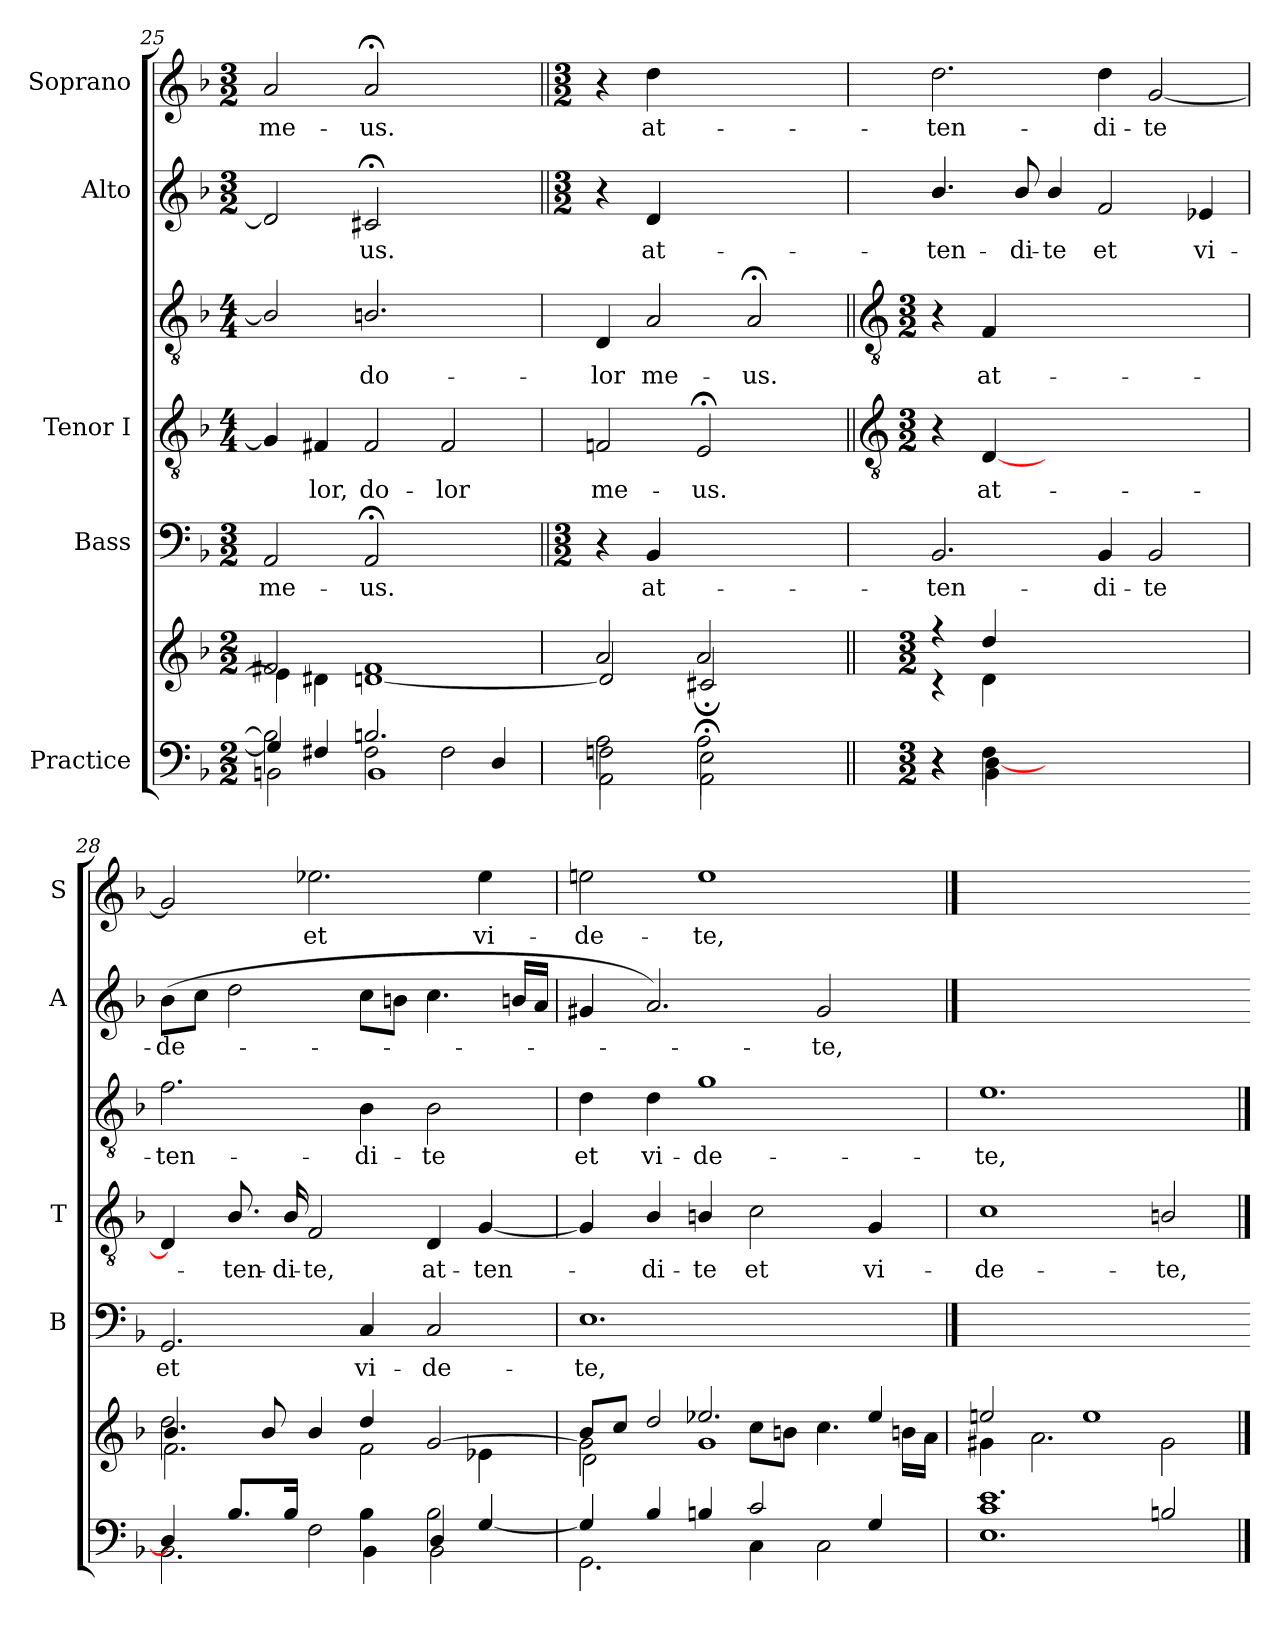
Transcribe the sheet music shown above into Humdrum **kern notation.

**kern	**kern	**kern	**text	**kern	**text	**kern	**text	**kern	**text	**kern	**text
*part5	*part5	*part4	*part4	*part3	*part3	*part3	*part3	*part2	*part2	*part1	*part1
*staff7	*staff6	*staff5	*staff5	*staff4	*staff4	*staff3	*staff3	*staff2	*staff2	*staff1	*staff1
*I"Practice	*	*I"Bass	*	*I"Tenor I	*	*	*	*I"Alto	*	*I"Soprano	*
*	*	*I'B	*	*I'T	*	*	*	*I'A	*	*I'S	*
*clefF4	*clefG2	*clefF4	*	*clefGv2	*	*clefGv2	*	*clefG2	*	*clefG2	*
*k[b-]	*k[b-]	*k[b-]	*	*k[b-]	*	*k[b-]	*	*k[b-]	*	*k[b-]	*
*F:	*F:	*F:	*	*F:	*	*F:	*	*F:	*	*F:	*
*M2/2	*M2/2	*M3/2	*	*M4/4	*	*M4/4	*	*M3/2	*	*M3/2	*
=25	=25	=25	=25	=25	=25	=25	=25	=25	=25	=25	=25
*^	*^	*	*	*	*	*	*	*	*	*	*
*	*^	*	*	*	*	*	*	*	*	*	*	*	*
!	!	!	!	!	!	!LO:LY:b	!	!	!	!	!	!	!	!LO:LY:b
2B\]	4G/]	2BBn\	2f#X/	4e\]	2AA	me-	4G]	.	2B/]	.	2d]	.	2a	me-
!	!	!	!	!	!	!	!	!LO:LY:b	!	!	!	!	!	!
.	4F#X/	.	.	4d#X\	.	.	4F#X	-lor,	.	.	.	.	.	.
!	!	!	!	!	!	!LO:LY:b	!	!LO:LY:b	!	!LO:LY:b	!	!LO:LY:b	!	!LO:LY:b
2.Bn/	2F#\	1BB\	1f#/	[1dn\	2AA;<	-us.	2F#	do-	2.Bn/	do-	2c#X;<	us.	2a;<	-us.
!	!	!	!	!	!	!	!	!LO:LY:b	!	!	!	!	!	!
.	2F#\	.	.	.	2ryy	.	2F#	-lor	.	.	2ryy	.	2ryy	.
4D/	.	.	.	.	.	.	.	.	4ryy	.	.	.	.	.
!!LO:LB:g=z
=26	=26	=26	=26	=26	=26||	=26||	=26	=26||	=26	=26||	=26||	=26||	=26||	=26||
*	*	*	*	*	*M3/2	*	*	*	*	*	*M3/2	*	*M3/2	*
!	!	!	!	!	!	!	!	!LO:LY:b	!	!LO:LY:b	!	!	!	!
2A\	2Fn\	2AA\	2a/	2d/]	4r	.	2Fn	me-	4D	lor	4r	.	4r	.
!	!	!	!	!	!	!LO:LY:b	!	!	!	!LO:LY:b	!	!LO:LY:b	!	!LO:LY:b
.	.	.	.	.	4BB-	at-	.	.	2A	me-	4d	at-	4dd	at-
!	!	!	!	!	!	!	!	!LO:LY:b	!	!	!	!	!	!
2A\	2E\	2AA;\	2a/	2c#X;</	2.ryy	.	2E;<	-us.	.	.	2.ryy	.	2.ryy	.
!	!	!	!	!	!	!	!	!	!	!LO:LY:b	!	!	!	!
.	.	.	.	.	.	.	.	.	2A;<	-us.	.	.	.	.
4ryy	4ryy	4ryy	4ryy	4ryy	.	.	4ryy	.	.	.	.	.	.	.
!!LO:LB:g=z
=27||	=27||	=27||	=27||	=27||	=27	=27	=27||	=27	=27||	=27	=27	=27	=27	=27
*	*	*	*	*	*	*	*clefGv2	*	*clefGv2	*	*	*	*	*
*M3/2	*	*	*M3/2	*	*	*	*M3/2	*	*M3/2	*	*	*	*	*
!	!	!	!	!	!	!LO:LY:b	!	!	!	!	!	!LO:LY:b	!	!LO:LY:b
4r	4r	4r	4r	4r	2.BB-	-ten-	4r	.	4r	.	4.b-/	-ten-	2.dd	-ten-
!	!	!	!	!	!	!	!	!LO:LY:b	!	!LO:LY:b	!	!	!	!
4F\	[4D\	4BB-\	4dd/	4d\	.	.	[4D	-at-	4F	at-	.	.	.	.
!	!	!	!	!	!	!	!	!	!	!	!	!LO:LY:b	!	!
.	.	.	.	.	.	.	.	.	.	.	8b-/	-di-	.	.
!	!	!	!	!	!	!	!	!	!	!	!	!LO:LY:b	!	!
1ryy	1ryy	1ryy	1ryy	1ryy	.	.	1ryy	.	1ryy	.	4b-/	-te	.	.
!	!	!	!	!	!	!LO:LY:b	!	!	!	!	!	!LO:LY:b	!	!LO:LY:b
.	.	.	.	.	4BB-	-di-	.	.	.	.	2f	et	4dd	-di-
!	!	!	!	!	!	!LO:LY:b	!	!	!	!	!	!	!	!LO:LY:b
.	.	.	.	.	2BB-	-te	.	.	.	.	.	.	[2g	-te
!	!	!	!	!	!	!	!	!	!	!	!	!LO:LY:b	!	!
.	.	.	.	.	.	.	.	.	.	.	4e-X	vi-	.	.
=28	=28	=28	=28	=28	=28	=28	=28	=28	=28	=28	=28	=28	=28	=28
*	*	*	*	*^	*	*	*	*	*	*	*	*	*	*
!	!	!	!	!	!	!	!LO:LY:b	!	!	!	!LO:LY:b	!	!LO:LY:b	!	!
2.ryy	4D/]	2.BB-\	2.dd\	4.b-/	2.f\	2.GG	et	4D]	.	2.f	ten-	(<8b-L	-de-	2g]	.
.	.	.	.	.	.	.	.	.	.	.	.	8ccJ	.	.	.
!	!	!	!	!	!	!	!	!	!LO:LY:b	!	!	!	!	!	!
.	8.B-/L	.	.	.	.	.	.	8.B-/	ten-	.	.	2dd	.	.	.
.	.	.	.	8b-/	.	.	.	.	.	.	.	.	.	.	.
!	!	!	!	!	!	!	!	!	!LO:LY:b	!	!	!	!	!	!
.	16B-/J	.	.	.	.	.	.	16B-/	-di-	.	.	.	.	.	.
!	!	!	!	!	!	!	!	!	!LO:LY:b	!	!	!	!	!	!LO:LY:b
.	2F\	.	.	4b-/	.	.	.	2F	-te,	.	.	.	.	2.ee-X	et
!	!	!	!	!	!	!	!LO:LY:b	!	!	!	!LO:LY:b	!	!	!	!
4B-\	.	4BB-\	4dd/	2f\	2.ryy	4C	vi-	.	.	4B-	-di-	8ccL	.	.	.
.	.	.	.	.	.	.	.	.	.	.	.	8bnJ	.	.	.
!	!	!	!	!	!	!	!LO:LY:b	!	!LO:LY:b	!	!LO:LY:b	!	!	!	!
2B-\	4D/	2BB-\	[2g/	.	.	2C	-de-	4D	at-	2B-	-te	4.cc	.	.	.
!	!	!	!	!	!	!	!	!	!LO:LY:b	!	!	!	!	!	!LO:LY:b
.	[4G/	.	.	4e-X\	.	.	.	[4G	-ten-	.	.	.	.	4ee-	vi-
.	.	.	.	.	.	.	.	.	.	.	.	16bnLL	.	.	.
.	.	.	.	.	.	.	.	.	.	.	.	16aJJ	.	.	.
*	*v	*v	*	*	*	*	*	*	*	*	*	*	*	*	*
=29	=29	=29	=29	=29	=29	=29	=29	=29	=29	=29	=29	=29	=29	=29
!	!	!	!	!	!	!LO:LY:b	!	!	!	!LO:LY:b	!	!	!	!LO:LY:b
4G/]	2.GG\	2g\]	8b-/L	2d\	1.E	-te,	4G]	.	4d	et	4g#X	.	2een	-de-
.	.	.	8cc/J	.	.	.	.	.	.	.	.	.	.	.
!	!	!	!	!	!	!	!	!LO:LY:b	!	!LO:LY:b	!	!	!	!
4B-/	.	.	2dd/	.	.	.	4B-/	-di-	4d	vi-	2.a)	.	.	.
!	!	!	!	!	!	!	!	!LO:LY:b	!	!LO:LY:b	!	!	!	!LO:LY:b
4Bn/	.	2.ee-X/	.	1g/	.	.	4Bn/	-te	1g	-de-	.	.	1ee	-te,
!	!	!	!	!	!	!	!	!LO:LY:b	!	!	!	!	!	!
2c/	4C\	.	8cc\L	.	.	.	2c	et	.	.	.	.	.	.
.	.	.	8bn\J	.	.	.	.	.	.	.	.	.	.	.
!	!	!	!	!	!	!	!	!	!	!	!	!LO:LY:b	!	!
.	2C\	.	4.cc\	.	.	.	.	.	.	.	2g#	te,	.	.
!	!	!	!	!	!	!	!	!LO:LY:b	!	!	!	!	!	!
4G/	.	4ee-/	.	.	.	.	4G	vi-	.	.	.	.	.	.
.	.	.	16bn\LL	.	.	.	.	.	.	.	.	.	.	.
.	.	.	16a\JJ	.	.	.	.	.	.	.	.	.	.	.
*	*	*	*v	*v	*	*	*	*	*	*	*	*	*	*
=	=	=	=	==	==	=	==	=	==	==	==	==	==
*	*^	*	*	*	*	*	*	*	*	*	*	*	*
!	!	!	!	!	!	!	!	!LO:LY:b	!	!LO:LY:b	!	!	!	!
1.e/	1c\	1.E\	2een/	4g#X\	1.ryy	.	1c	de-	1.e	-te,	1.ryy	.	1.ryy	.
.	.	.	.	2.a\	.	.	.	.	.	.	.	.	.	.
.	.	.	1ee/	.	.	.	.	.	.	.	.	.	.	.
!	!	!	!	!	!	!	!	!LO:LY:b	!	!	!	!	!	!
.	2Bn/	.	.	2g#\	.	.	2Bn/	-te,	.	.	.	.	.	.
*v	*v	*v	*	*	*	*	*	*	*	*	*	*	*	*
*	*v	*v	*	*	*	*	*	*	*	*	*	*
==	==	=	=	==	=	==	=	=	=	=	=
*-	*-	*-	*-	*-	*-	*-	*-	*-	*-	*-	*-
